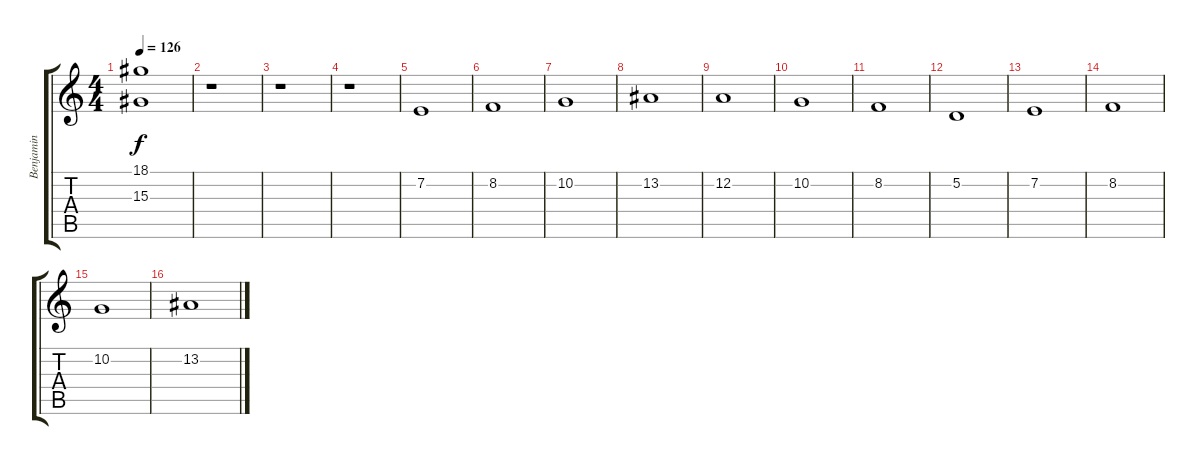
\track ("Benjamin " "Benjamin ") {instrument stringensemble1}
\staff {score tabs}
\tuning (D4 A3 F3 C3 G2 D2) {hide}
\ts (4 4)
\tempo 126
\clef g2
\ks c
(18.1 15.3).1{dy f} |
r.1 |
r.1 |
r.1 |
7.2.1 |
8.2.1 |
10.2.1 |
13.2.1 |
12.2.1 |
10.2.1 |
8.2.1 |
5.2.1 |
7.2.1 |
8.2.1 |
10.2.1 |
13.2.1
